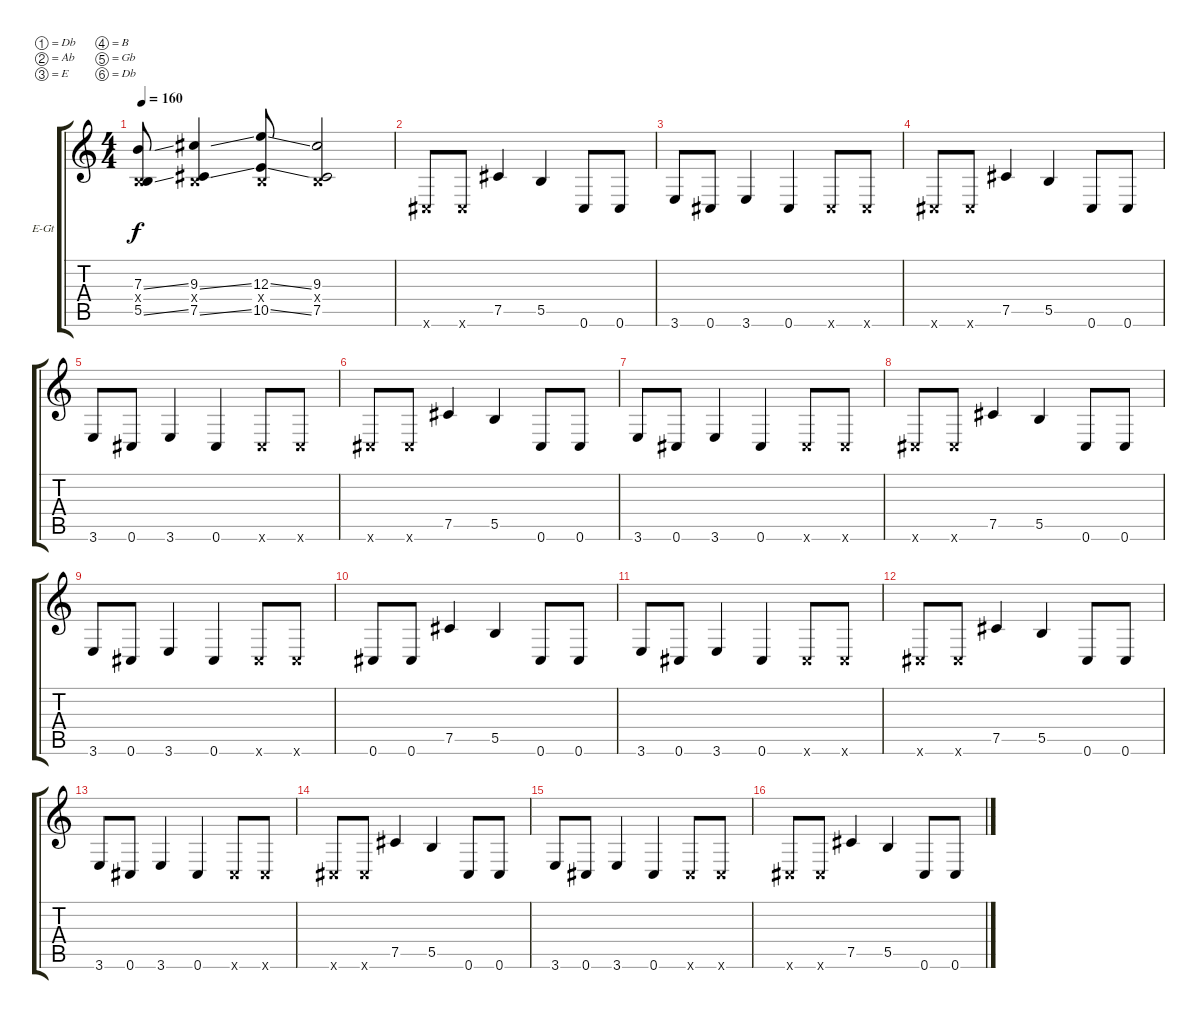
\bracketExtendMode groupsimilarinstruments
\firstSystemTrackNameOrientation horizontal
\otherSystemsTrackNameOrientation horizontal
\track ("Josh Rand" "E-Gt") {instrument distortionguitar}
\staff {score tabs}
\tuning (Db4 Ab3 E3 B2 Gb2 Db2)
\ts (4 4)
\tempo 160
\clef g2
\ks c
(7.3{ss} 0.4{x} 5.5{ss}).8{dy f} (9.3{ss} 0.4{x} 7.5{ss}).4 (12.3{ss} 0.4{x} 10.5{ss}).8 (9.3 0.4{x} 7.5).2 |
0.6{x}.8 0.6{x}.8 7.5.4 5.5.4 0.6.8 0.6.8 |
3.6.8 0.6.8 3.6.4 0.6.4 0.6{x}.8 0.6{x}.8 |
0.6{x}.8 0.6{x}.8 7.5.4 5.5.4 0.6.8 0.6.8 |
3.6.8 0.6.8 3.6.4 0.6.4 0.6{x}.8 0.6{x}.8 |
0.6{x}.8 0.6{x}.8 7.5.4 5.5.4 0.6.8 0.6.8 |
3.6.8 0.6.8 3.6.4 0.6.4 0.6{x}.8 0.6{x}.8 |
0.6{x}.8 0.6{x}.8 7.5.4 5.5.4 0.6.8 0.6.8 |
3.6.8 0.6.8 3.6.4 0.6.4 0.6{x}.8 0.6{x}.8 |
0.6.8 0.6.8 7.5.4 5.5.4 0.6.8 0.6.8 |
3.6.8 0.6.8 3.6.4 0.6.4 0.6{x}.8 0.6{x}.8 |
0.6{x}.8 0.6{x}.8 7.5.4 5.5.4 0.6.8 0.6.8 |
3.6.8 0.6.8 3.6.4 0.6.4 0.6{x}.8 0.6{x}.8 |
0.6{x}.8 0.6{x}.8 7.5.4 5.5.4 0.6.8 0.6.8 |
3.6.8 0.6.8 3.6.4 0.6.4 0.6{x}.8 0.6{x}.8 |
0.6{x}.8 0.6{x}.8 7.5.4 5.5.4 0.6.8 0.6.8
